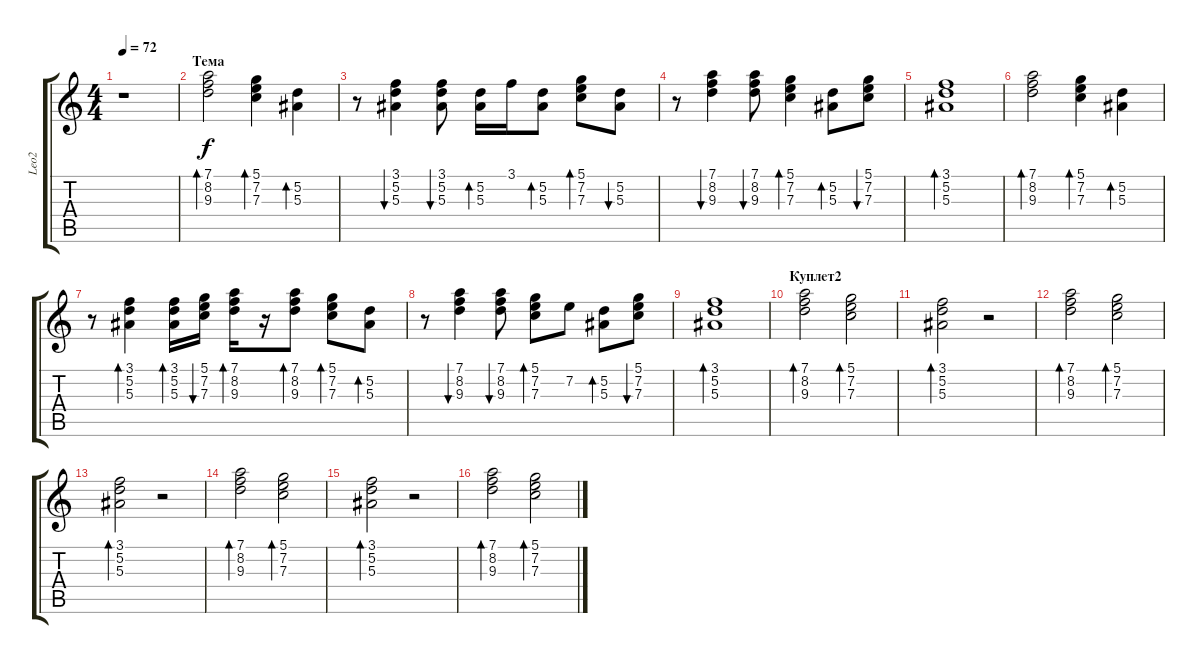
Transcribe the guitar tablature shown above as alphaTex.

\track ("Leo2" "Leo2") {instrument acousticguitarsteel}
\staff {score tabs}
\tuning (D4 A3 F3 C3 G2 D2) {hide}
\ts (4 4)
\tempo 72
\clef g2
\ks c
r.1{dy f} |
\section ("" "Тема")
(7.1 8.2 9.3).2{bd 60} (5.1 7.2 7.3).4{bd 60} (5.2 5.3).4{bd 60} |
r.8 (3.1 5.2 5.3).4{bu 60} (3.1 5.2 5.3).8{bu 60} (5.2 5.3).16{bd 60} 3.1.16 (5.2 5.3).8{bd 60} (5.1 7.2 7.3).8{bd 60} (5.2 5.3).8{bu 60} |
r.8 (7.1 8.2 9.3).4{bu 60} (7.1 8.2 9.3).8{bu 60} (5.1 7.2 7.3).4{bd 60} (5.2 5.3).8{bd 60} (5.1 7.2 7.3).8{bu 60} |
(3.1 5.2 5.3).1{bd 60} |
(7.1 8.2 9.3).2{bd 60} (5.1 7.2 7.3).4{bd 60} (5.2 5.3).4{bd 60} |
r.8 (3.1 5.2 5.3).4{bd 60} (3.1 5.2 5.3).16{bd 60} (5.1 7.2 7.3).16{bu 60} (7.1 8.2 9.3).16{bd 60} r.16 (7.1 8.2 9.3).8{bd 60} (5.1 7.2 7.3).8{bd 60} (5.2 5.3).8{bd 60} |
r.8 (7.1 8.2 9.3).4{bu 60} (7.1 8.2 9.3).8{bu 60} (5.1 7.2 7.3).8{bd 60} 7.2.8 (5.2 5.3).8{bd 60} (5.1 7.2 7.3).8{bu 60} |
(3.1 5.2 5.3).1{bd 60} |
\section ("" "Куплет2")
(7.1 8.2 9.3).2{bd 60} (5.1 7.2 7.3).2{bd 60} |
(3.1 5.2 5.3).2{bd 60} r.2 |
(7.1 8.2 9.3).2{bd 120} (5.1 7.2 7.3).2{bd 120} |
(3.1 5.2 5.3).2{bd 120} r.2 |
(7.1 8.2 9.3).2{bd 120} (5.1 7.2 7.3).2{bd 120} |
(3.1 5.2 5.3).2{bd 120} r.2 |
(7.1 8.2 9.3).2{bd 120} (5.1 7.2 7.3).2{bd 120}
